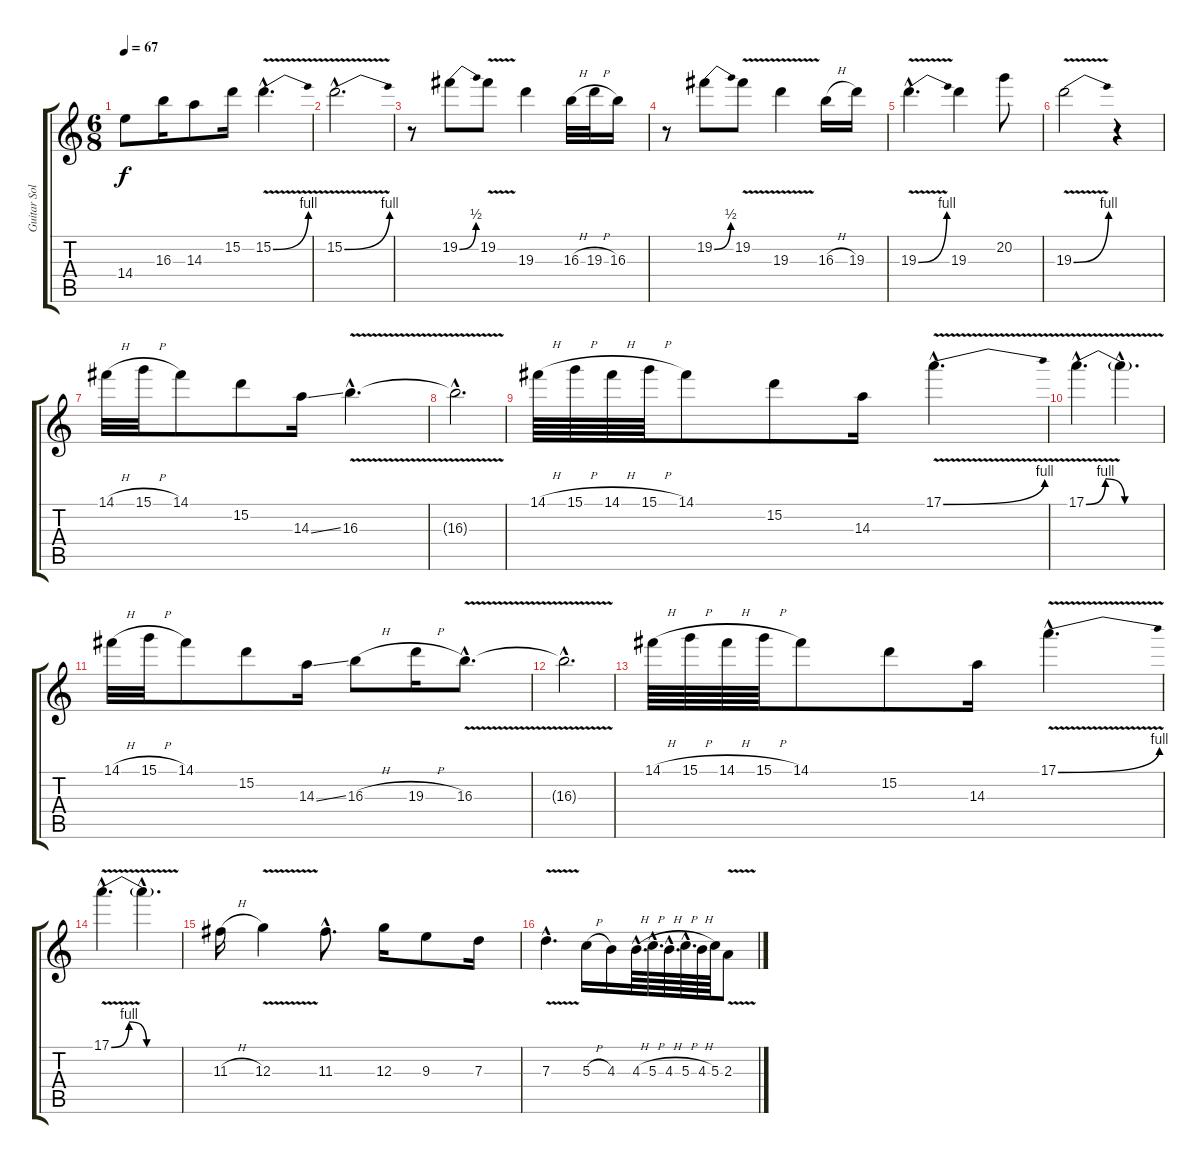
\track ("Guitar Solo (S.Rothery)" "Guitar Sol") {instrument overdrivenguitar}
\staff {score tabs}
\tuning (E4 B3 G3 D3 A2 E2) {hide}
\ts (6 8)
\tempo 67
\clef g2
\ks c
14.4.8{dy f} 16.3.16 14.3.8 15.2.16 15.2{be (bend 0 0 60 4) v hac}.4{d} |
15.2{be (bend 0 0 60 4) v hac}.2{d} |
r.8 19.2{be (bend 0 0 60 2)}.8 19.2{v}.8 19.3.4 16.3{h}.32 19.3{h}.32 16.3.16 |
r.8 19.2{be (bend 0 0 60 2)}.8 19.2{v}.8 19.3{v}.4 16.3{h}.16 19.3.16 |
19.3{be (bend 0 0 60 4) v hac}.4{d} 19.3.4 20.2.8 |
19.3{be (bend 0 0 60 4) v}.2 r.4 |
14.1{h}.32 15.1{h}.32 14.1.8 15.2.8 14.3{ss}.16 16.3{v hac}.4{d} |
16.3{hac t}.2{d} |
14.1{h}.64 15.1{h}.64 14.1{h}.64 15.1{h}.64 14.1.8 15.2.8 14.3.16 17.1{be (bend 0 0 60 4) v hac}.4{d} |
17.1{be (custom 0 0 15 4 30 0 45 0 60 0) v hac}.4{d} 17.1{hac t}.4{d} |
14.1{h}.32 15.1{h}.32 14.1.8 15.2.8 14.3{ss}.16 16.3{h}.8 19.3{h}.16 16.3{v hac}.8{d} |
16.3{hac t}.2{d} |
14.1{h}.64 15.1{h}.64 14.1{h}.64 15.1{h}.64 14.1.8 15.2.8 14.3.16 17.1{be (bend 0 0 60 4) v hac}.4{d} |
17.1{be (custom 0 0 15 4 30 0 45 0 60 0) v hac}.4{d} 17.1{hac t}.4{d} |
11.3{h}.16 12.3{v}.4 11.3{hac}.8{d} 12.3.16 9.3.8 7.3.16 |
7.3{v hac}.4{d} 5.3{h}.16 4.3.16 4.3{h hac}.64{d} 5.3{h hac}.64{d} 4.3{h hac}.64{d} 5.3{h hac}.64{d} 4.3{h}.64 5.3.64 2.3{v}.8
